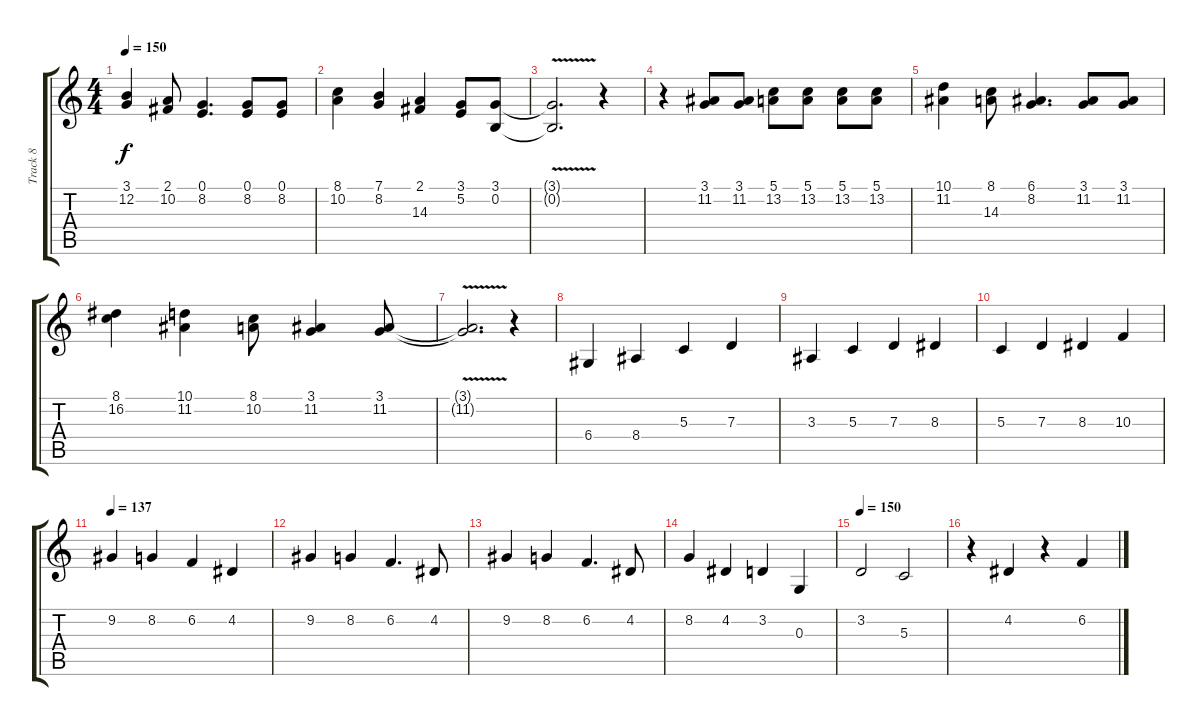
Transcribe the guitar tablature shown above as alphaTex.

\track ("Track 8" "Track 8") {instrument tuba}
\staff {score tabs}
\tuning (E4 B3 G3 D3 A2 E2) {hide}
\ts (4 4)
\tempo 150
\clef g2
\ks c
(3.1 12.2).4{dy f} (2.1 10.2).8 (0.1 8.2).4{d} (0.1 8.2).8 (0.1 8.2).8 |
(8.1 10.2).4 (7.1 8.2).4 (2.1 14.3).4 (3.1 5.2).8 (3.1 0.2).8 |
(3.1{v t} 0.2{t}).2{d} r.4 |
r.4 (3.1 11.2).8 (3.1 11.2).8 (5.1 13.2).8 (5.1 13.2).8 (5.1 13.2).8 (5.1 13.2).8 |
(10.1 11.2).4 (8.1 14.3).8 (6.1 8.2).4{d} (3.1 11.2).8 (3.1 11.2).8 |
(8.1 16.2).4 (10.1 11.2).4 (8.1 10.2).8 (3.1 11.2).4 (3.1 11.2).8 |
(3.1{v t} 11.2{v t}).2{d} r.4 |
6.4.4 8.4.4 5.3.4 7.3.4 |
3.3.4 5.3.4 7.3.4 8.3.4 |
5.3.4 7.3.4 8.3.4 10.3.4 |
\tempo 137
9.2.4 8.2.4 6.2.4 4.2.4 |
9.2.4 8.2.4 6.2.4{d} 4.2.8 |
9.2.4 8.2.4 6.2.4{d} 4.2.8 |
8.2.4 4.2.4 3.2.4 0.3.4 |
\tempo 150
3.2.2 5.3.2 |
r.4 4.2.4 r.4 6.2.4
